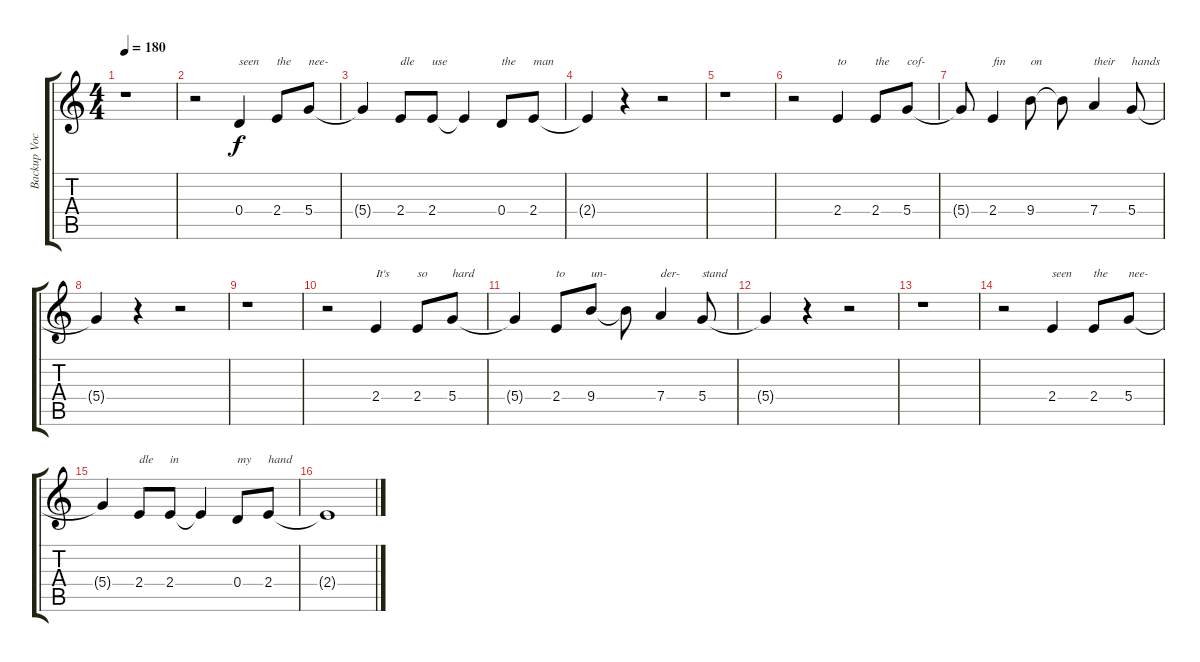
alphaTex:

\track ("Backup Vocals" "Backup Voc") {instrument overdrivenguitar}
\staff {score tabs}
\tuning (E4 B3 G3 D3 A2 E2) {hide}
\ts (4 4)
\tempo 180
\clef g2
\ks c
r.1{dy f} |
r.2 0.4.4{txt "seen"} 2.4.8{txt "the"} 5.4.8{txt "nee-"} |
5.4{t}.4 2.4.8{txt "dle"} 2.4.8{txt "use"} 2.4{t}.4 0.4.8{txt "the"} 2.4.8{txt "man"} |
2.4{t}.4 r.4 r.2 |
r.1 |
r.2 2.4.4{txt "to"} 2.4.8{txt "the"} 5.4.8{txt "cof-"} |
5.4{t}.8 2.4.4{txt "fin"} 9.4.8{txt "on"} 9.4{t}.8 7.4.4{txt "their"} 5.4.8{txt "hands"} |
5.4{t}.4 r.4 r.2 |
r.1 |
r.2 2.4.4{txt "It's"} 2.4.8{txt "so"} 5.4.8{txt "hard"} |
5.4{t}.4 2.4.8{txt "to"} 9.4.8{txt "un-"} 9.4{t}.8 7.4.4{txt "der-"} 5.4.8{txt "stand"} |
5.4{t}.4 r.4 r.2 |
r.1 |
r.2 2.4.4{txt "seen"} 2.4.8{txt "the"} 5.4.8{txt "nee-"} |
5.4{t}.4 2.4.8{txt "dle"} 2.4.8{txt "in"} 2.4{t}.4 0.4.8{txt "my"} 2.4.8{txt "hand"} |
2.4{t}.1
